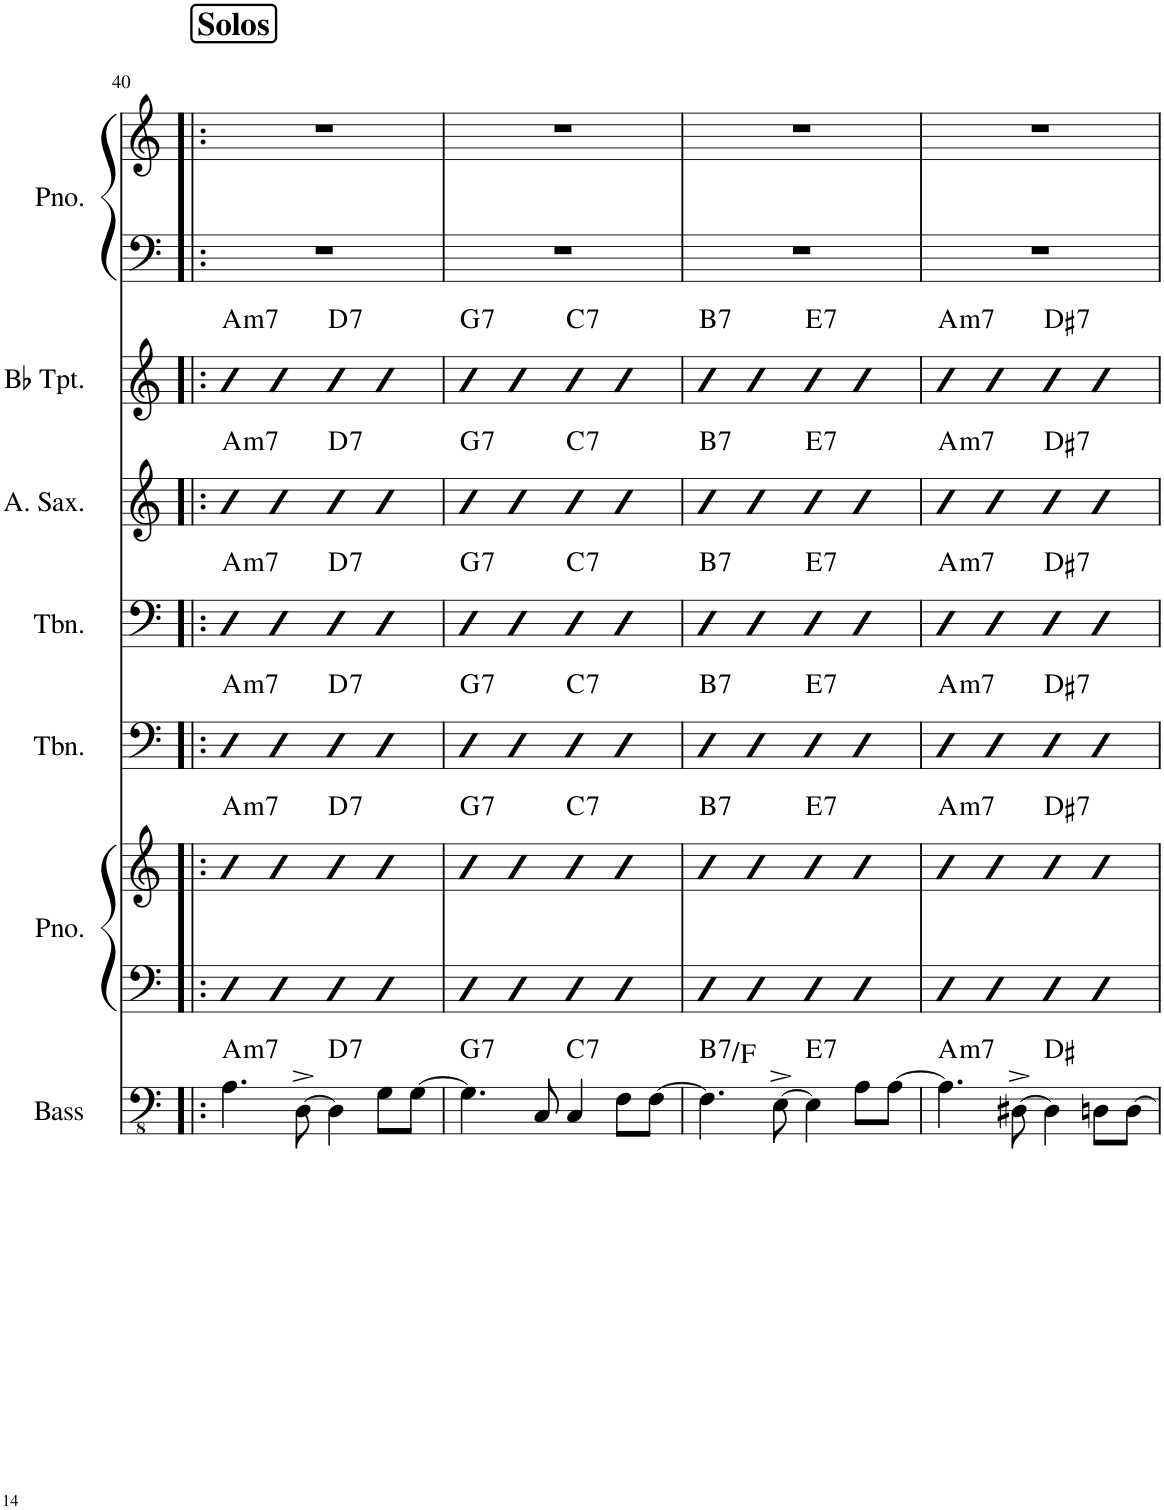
**kern	**harte	**kern	**kern	**harte	**kern	**harte	**kern	**harte	**kern	**harte	**kern	**harte	**kern	**kern
*part7	*part7	*part6	*part6	*part6	*part5	*part5	*part4	*part4	*part3	*part3	*part2	*part2	*part1	*part1
*staff9	*	*staff8	*staff7	*	*staff6	*	*staff5	*	*staff4	*	*staff3	*	*staff2	*staff1
*I"Acoustic Bass w/horns	*	*I"Piano	*	*	*I"Trombone 2	*	*I"Trombone	*	*I"Alto Saxophone	*	*I"Bb Trumpet	*	*I"Piano	*
*I'Bass	*	*I'Pno.	*	*	*I'Tbn.	*	*I'Tbn.	*	*I'A. Sax.	*	*I'Bb Tpt.	*	*I'Pno.	*
!!LO:PB:g=z
*clefFv4	*	*clefF4	*clefG2	*	*clefF4	*	*clefF4	*	*clefG2	*	*clefG2	*	*clefF4	*clefG2
*	*	*	*	*	*	*	*	*	*ITrd5c9	*	*ITrd1c2	*	*	*
*k[]	*	*k[]	*k[]	*	*k[]	*	*k[]	*	*k[]	*	*k[]	*	*k[]	*k[]
*M4/4	*	*M4/4	*M4/4	*	*M4/4	*	*M4/4	*	*M4/4	*	*M4/4	*	*M4/4	*M4/4
!!LO:REH:place=s1:a:B:cj:fs=14:t=Solos
=40!|:	=40!|:	=40!|:	=40!|:	=40!|:	=40!|:	=40!|:	=40!|:	=40!|:	=40!|:	=40!|:	=40!|:	=40!|:	=40!|:	=40!|:
!	!LO:H:kt=m7	!	!	!LO:H:kt=m7	!	!LO:H:kt=m7	!	!LO:H:kt=m7	!	!LO:H:kt=m7	!	!LO:H:kt=m7	!	!
4.AA\	A:min7	4D	4b	A:min7	4D	A:min7	4D	A:min7	4b	A:min7	4b	A:min7	1r	1r
.	.	4D	4b	.	4D	.	4D	.	4b	.	4b	.	.	.
[8DD^\	.	.	.	.	.	.	.	.	.	.	.	.	.	.
!	!LO:H:kt=7	!	!	!LO:H:kt=7	!	!LO:H:kt=7	!	!LO:H:kt=7	!	!LO:H:kt=7	!	!LO:H:kt=7	!	!
4DD\]	D:7	4D	4b	D:7	4D	D:7	4D	D:7	4b	D:7	4b	D:7	.	.
8GG\L	.	4D	4b	.	4D	.	4D	.	4b	.	4b	.	.	.
[8GG\J	.	.	.	.	.	.	.	.	.	.	.	.	.	.
=41	=41	=41	=41	=41	=41	=41	=41	=41	=41	=41	=41	=41	=41	=41
!	!LO:H:kt=7	!	!	!LO:H:kt=7	!	!LO:H:kt=7	!	!LO:H:kt=7	!	!LO:H:kt=7	!	!LO:H:kt=7	!	!
4.GG\]	G:7	4D	4b	G:7	4D	G:7	4D	G:7	4b	G:7	4b	G:7	1r	1r
.	.	4D	4b	.	4D	.	4D	.	4b	.	4b	.	.	.
8CC/	.	.	.	.	.	.	.	.	.	.	.	.	.	.
!	!LO:H:kt=7	!	!	!LO:H:kt=7	!	!LO:H:kt=7	!	!LO:H:kt=7	!	!LO:H:kt=7	!	!LO:H:kt=7	!	!
4CC/	C:7	4D	4bn	C:7	4D	C:7	4D	C:7	4bn	C:7	4bn	C:7	.	.
8FF\L	.	4D	4b	.	4D	.	4D	.	4b	.	4b	.	.	.
[8FF\J	.	.	.	.	.	.	.	.	.	.	.	.	.	.
=42	=42	=42	=42	=42	=42	=42	=42	=42	=42	=42	=42	=42	=42	=42
!	!LO:H:kt=7	!	!	!LO:H:kt=7	!	!LO:H:kt=7	!	!LO:H:kt=7	!	!LO:H:kt=7	!	!LO:H:kt=7	!	!
4.FF\]	B:7/b5	4D	4b	B:7	4Dn	B:7	4Dn	B:7	4b	B:7	4b	B:7	1r	1r
.	.	4D	4b	.	4D	.	4D	.	4b	.	4b	.	.	.
[8EE^\	.	.	.	.	.	.	.	.	.	.	.	.	.	.
!	!LO:H:kt=7	!	!	!LO:H:kt=7	!	!LO:H:kt=7	!	!LO:H:kt=7	!	!LO:H:kt=7	!	!LO:H:kt=7	!	!
4EE\]	E:7	4D	4b	E:7	4D	E:7	4D	E:7	4b	E:7	4b	E:7	.	.
8AA\L	.	4D	4b	.	4D	.	4D	.	4b	.	4b	.	.	.
[8AA\J	.	.	.	.	.	.	.	.	.	.	.	.	.	.
=43	=43	=43	=43	=43	=43	=43	=43	=43	=43	=43	=43	=43	=43	=43
!	!LO:H:kt=m7	!	!	!LO:H:kt=m7	!	!LO:H:kt=m7	!	!LO:H:kt=m7	!	!LO:H:kt=m7	!	!LO:H:kt=m7	!	!
4.AA\]	A:min7	4D	4b	A:min7	4D	A:min7	4D	A:min7	4b	A:min7	4b	A:min7	1r	1r
.	.	4D	4b	.	4D	.	4D	.	4b	.	4b	.	.	.
[8DD#X^\	.	.	.	.	.	.	.	.	.	.	.	.	.	.
!	!	!	!	!LO:H:kt=7	!	!LO:H:kt=7	!	!LO:H:kt=7	!	!LO:H:kt=7	!	!LO:H:kt=7	!	!
4DD#\]	D#:maj	4D	4b	D#:7	4Dn	D#:7	4Dn	D#:7	4b	D#:7	4b	D#:7	.	.
8DDn\L	.	4D	4b	.	4D	.	4D	.	4b	.	4b	.	.	.
[8DD\J	.	.	.	.	.	.	.	.	.	.	.	.	.	.
=	=	=	=	=	=	=	=	=	=	=	=	=	=	=
*-	*-	*-	*-	*-	*-	*-	*-	*-	*-	*-	*-	*-	*-	*-
